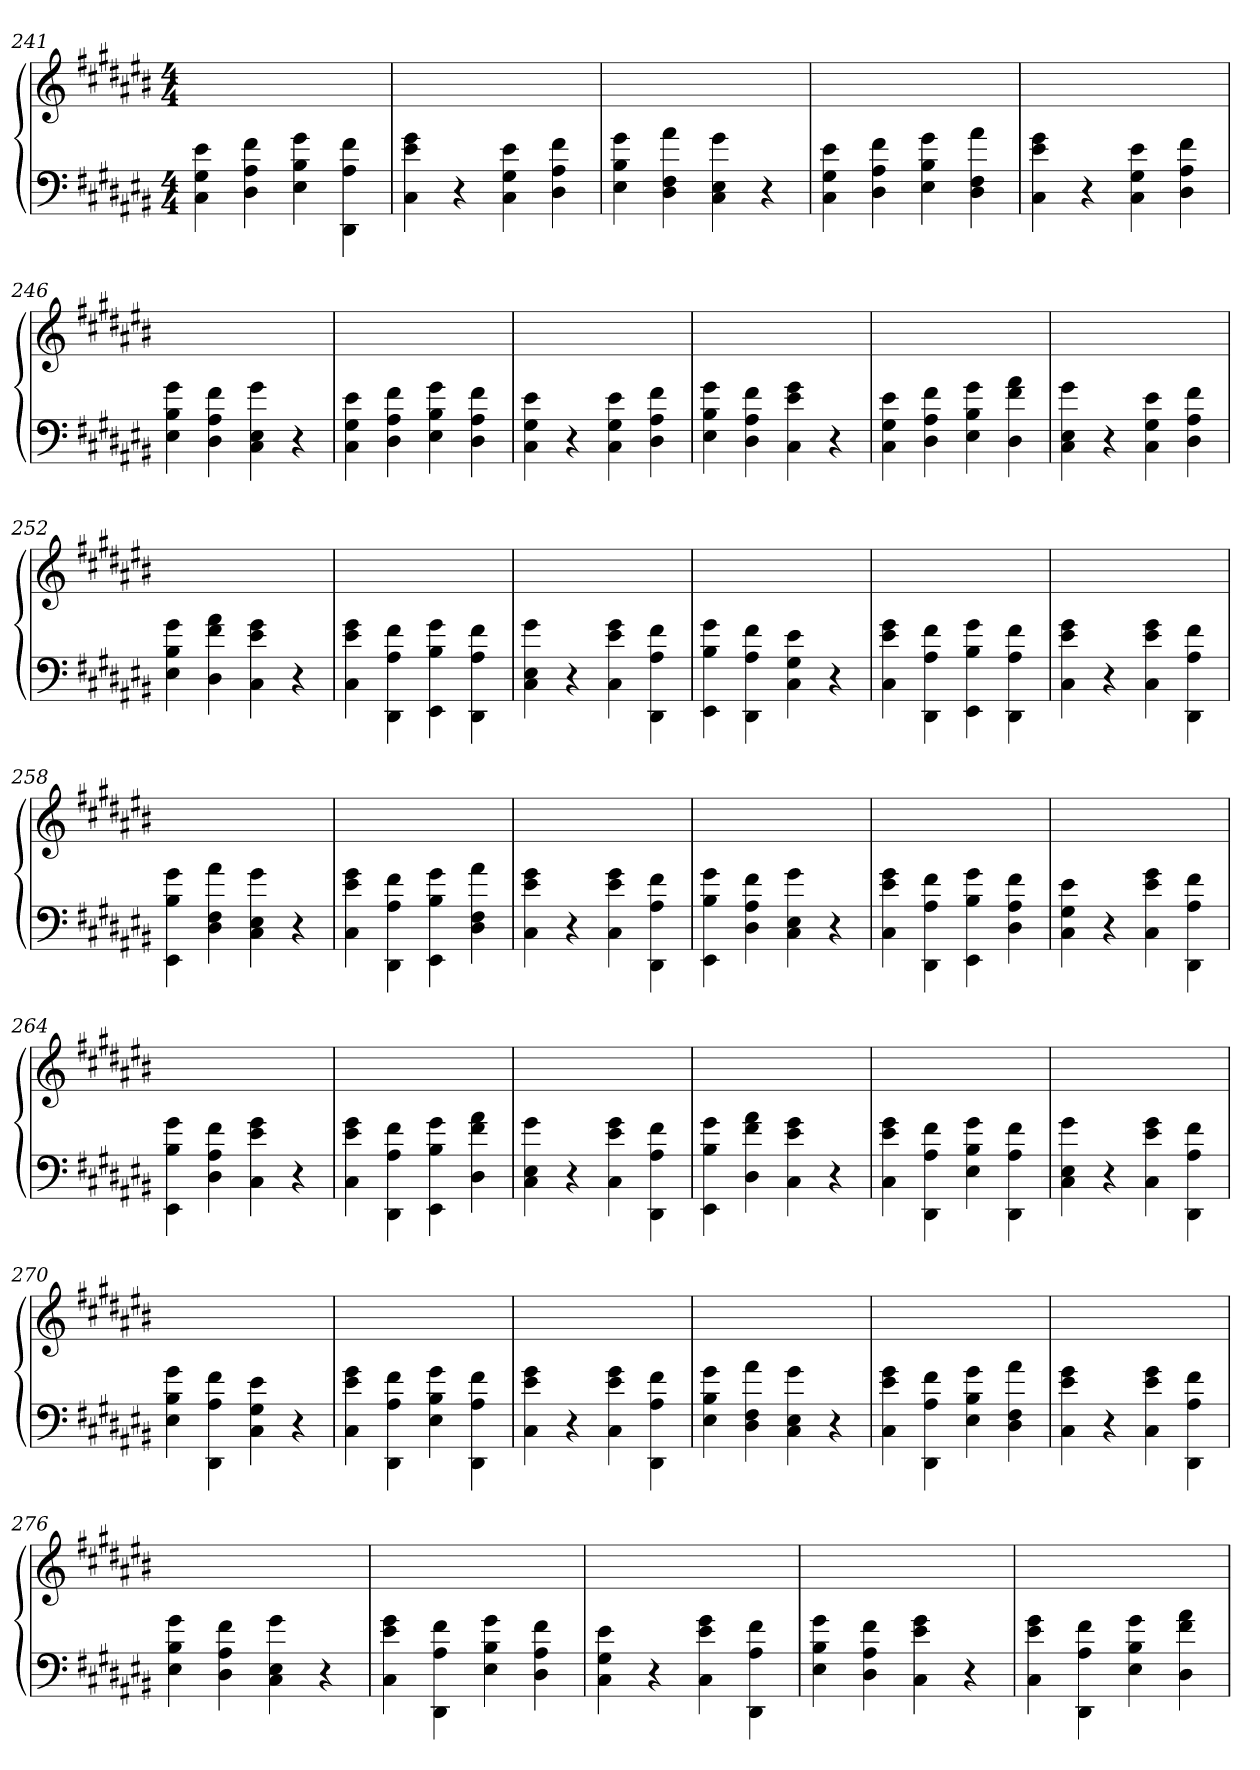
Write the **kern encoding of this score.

**kern	**kern
*part2	*part1
*staff2	*staff1
*clefF4	*clefG2
*k[f#c#g#d#a#e#b#]	*k[f#c#g#d#a#e#b#]
*C#:	*C#:
*M4/4	*M4/4
=241	=241
4C# 4G# 4e#	1ryy
4D# 4A# 4f#	.
4E# 4B# 4g#	.
4DD# 4A# 4f#	.
=242	=242
4C# 4e# 4g#	1ryy
4r	.
4C# 4G# 4e#	.
4D# 4A# 4f#	.
=243	=243
4E# 4B# 4g#	1ryy
4D# 4F# 4a#	.
4C# 4E# 4g#	.
4r	.
=244	=244
4C# 4G# 4e#	1ryy
4D# 4A# 4f#	.
4E# 4B# 4g#	.
4D# 4F# 4a#	.
=245	=245
4C# 4e# 4g#	1ryy
4r	.
4C# 4G# 4e#	.
4D# 4A# 4f#	.
=246	=246
4E# 4B# 4g#	1ryy
4D# 4A# 4f#	.
4C# 4E# 4g#	.
4r	.
=247	=247
4C# 4G# 4e#	1ryy
4D# 4A# 4f#	.
4E# 4B# 4g#	.
4D# 4A# 4f#	.
=248	=248
4C# 4G# 4e#	1ryy
4r	.
4C# 4G# 4e#	.
4D# 4A# 4f#	.
=249	=249
4E# 4B# 4g#	1ryy
4D# 4A# 4f#	.
4C# 4e# 4g#	.
4r	.
=250	=250
4C# 4G# 4e#	1ryy
4D# 4A# 4f#	.
4E# 4B# 4g#	.
4D# 4f# 4a#	.
=251	=251
4C# 4E# 4g#	1ryy
4r	.
4C# 4G# 4e#	.
4D# 4A# 4f#	.
=252	=252
4E# 4B# 4g#	1ryy
4D# 4f# 4a#	.
4C# 4e# 4g#	.
4r	.
=253	=253
4C# 4e# 4g#	1ryy
4DD# 4A# 4f#	.
4EE# 4B# 4g#	.
4DD# 4A# 4f#	.
=254	=254
4C# 4E# 4g#	1ryy
4r	.
4C# 4e# 4g#	.
4DD# 4A# 4f#	.
=255	=255
4EE# 4B# 4g#	1ryy
4DD# 4A# 4f#	.
4C# 4G# 4e#	.
4r	.
=256	=256
4C# 4e# 4g#	1ryy
4DD# 4A# 4f#	.
4EE# 4B# 4g#	.
4DD# 4A# 4f#	.
=257	=257
4C# 4e# 4g#	1ryy
4r	.
4C# 4e# 4g#	.
4DD# 4A# 4f#	.
=258	=258
4EE# 4B# 4g#	1ryy
4D# 4F# 4a#	.
4C# 4E# 4g#	.
4r	.
=259	=259
4C# 4e# 4g#	1ryy
4DD# 4A# 4f#	.
4EE# 4B# 4g#	.
4D# 4F# 4a#	.
=260	=260
4C# 4e# 4g#	1ryy
4r	.
4C# 4e# 4g#	.
4DD# 4A# 4f#	.
=261	=261
4EE# 4B# 4g#	1ryy
4D# 4A# 4f#	.
4C# 4E# 4g#	.
4r	.
=262	=262
4C# 4e# 4g#	1ryy
4DD# 4A# 4f#	.
4EE# 4B# 4g#	.
4D# 4A# 4f#	.
=263	=263
4C# 4G# 4e#	1ryy
4r	.
4C# 4e# 4g#	.
4DD# 4A# 4f#	.
=264	=264
4EE# 4B# 4g#	1ryy
4D# 4A# 4f#	.
4C# 4e# 4g#	.
4r	.
=265	=265
4C# 4e# 4g#	1ryy
4DD# 4A# 4f#	.
4EE# 4B# 4g#	.
4D# 4f# 4a#	.
=266	=266
4C# 4E# 4g#	1ryy
4r	.
4C# 4e# 4g#	.
4DD# 4A# 4f#	.
=267	=267
4EE# 4B# 4g#	1ryy
4D# 4f# 4a#	.
4C# 4e# 4g#	.
4r	.
=268	=268
4C# 4e# 4g#	1ryy
4DD# 4A# 4f#	.
4E# 4B# 4g#	.
4DD# 4A# 4f#	.
=269	=269
4C# 4E# 4g#	1ryy
4r	.
4C# 4e# 4g#	.
4DD# 4A# 4f#	.
=270	=270
4E# 4B# 4g#	1ryy
4DD# 4A# 4f#	.
4C# 4G# 4e#	.
4r	.
=271	=271
4C# 4e# 4g#	1ryy
4DD# 4A# 4f#	.
4E# 4B# 4g#	.
4DD# 4A# 4f#	.
=272	=272
4C# 4e# 4g#	1ryy
4r	.
4C# 4e# 4g#	.
4DD# 4A# 4f#	.
=273	=273
4E# 4B# 4g#	1ryy
4D# 4F# 4a#	.
4C# 4E# 4g#	.
4r	.
=274	=274
4C# 4e# 4g#	1ryy
4DD# 4A# 4f#	.
4E# 4B# 4g#	.
4D# 4F# 4a#	.
=275	=275
4C# 4e# 4g#	1ryy
4r	.
4C# 4e# 4g#	.
4DD# 4A# 4f#	.
=276	=276
4E# 4B# 4g#	1ryy
4D# 4A# 4f#	.
4C# 4E# 4g#	.
4r	.
=277	=277
4C# 4e# 4g#	1ryy
4DD# 4A# 4f#	.
4E# 4B# 4g#	.
4D# 4A# 4f#	.
=278	=278
4C# 4G# 4e#	1ryy
4r	.
4C# 4e# 4g#	.
4DD# 4A# 4f#	.
=279	=279
4E# 4B# 4g#	1ryy
4D# 4A# 4f#	.
4C# 4e# 4g#	.
4r	.
=280	=280
4C# 4e# 4g#	1ryy
4DD# 4A# 4f#	.
4E# 4B# 4g#	.
4D# 4f# 4a#	.
=	=
*-	*-
